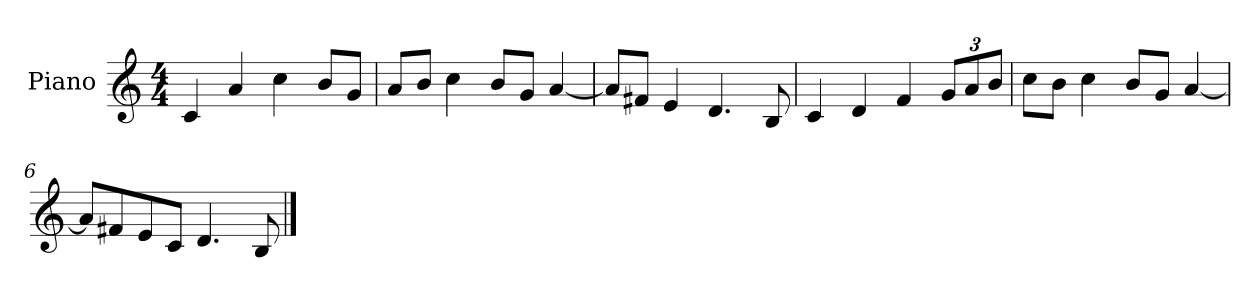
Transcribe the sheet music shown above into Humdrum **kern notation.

**kern
*part1
*staff1
*I"Piano
*I'P-no
*clefG2
*k[]
*M4/4
*MM90
=1
4c/
4a/
4cc\
8b/L
8g/J
=2
8a/L
8b/J
4cc\
8b/L
8g/J
[4a/
=3
8a/L]
8f#X/J
4e/
4.d/
8B/
=4
4c/
4d/
4f/
*Xbrackettup
12g/L
12a/
12b/J
=5
8cc\L
8b\J
4cc\
8b/L
8g/J
[4a/
=6
8a/L]
8f#X/
8e/
8c/J
4.d/
8B/
==
*-
